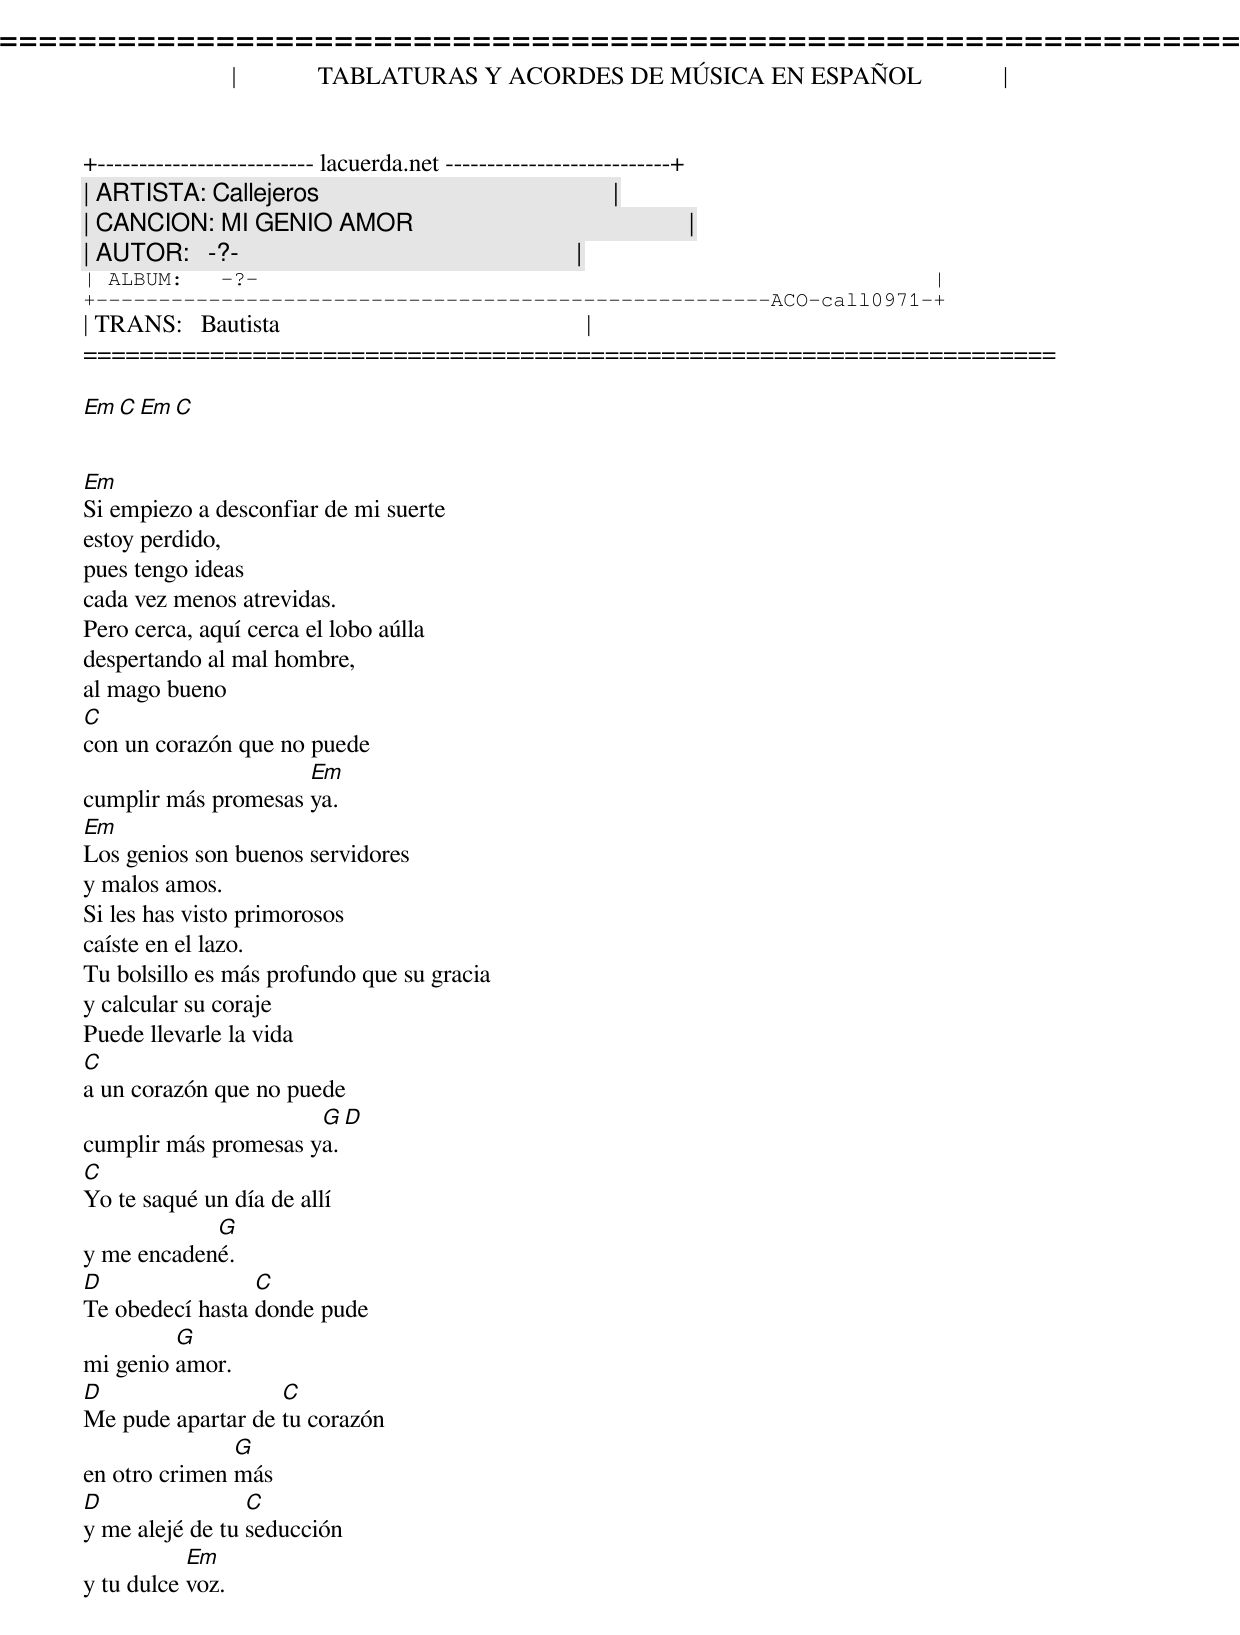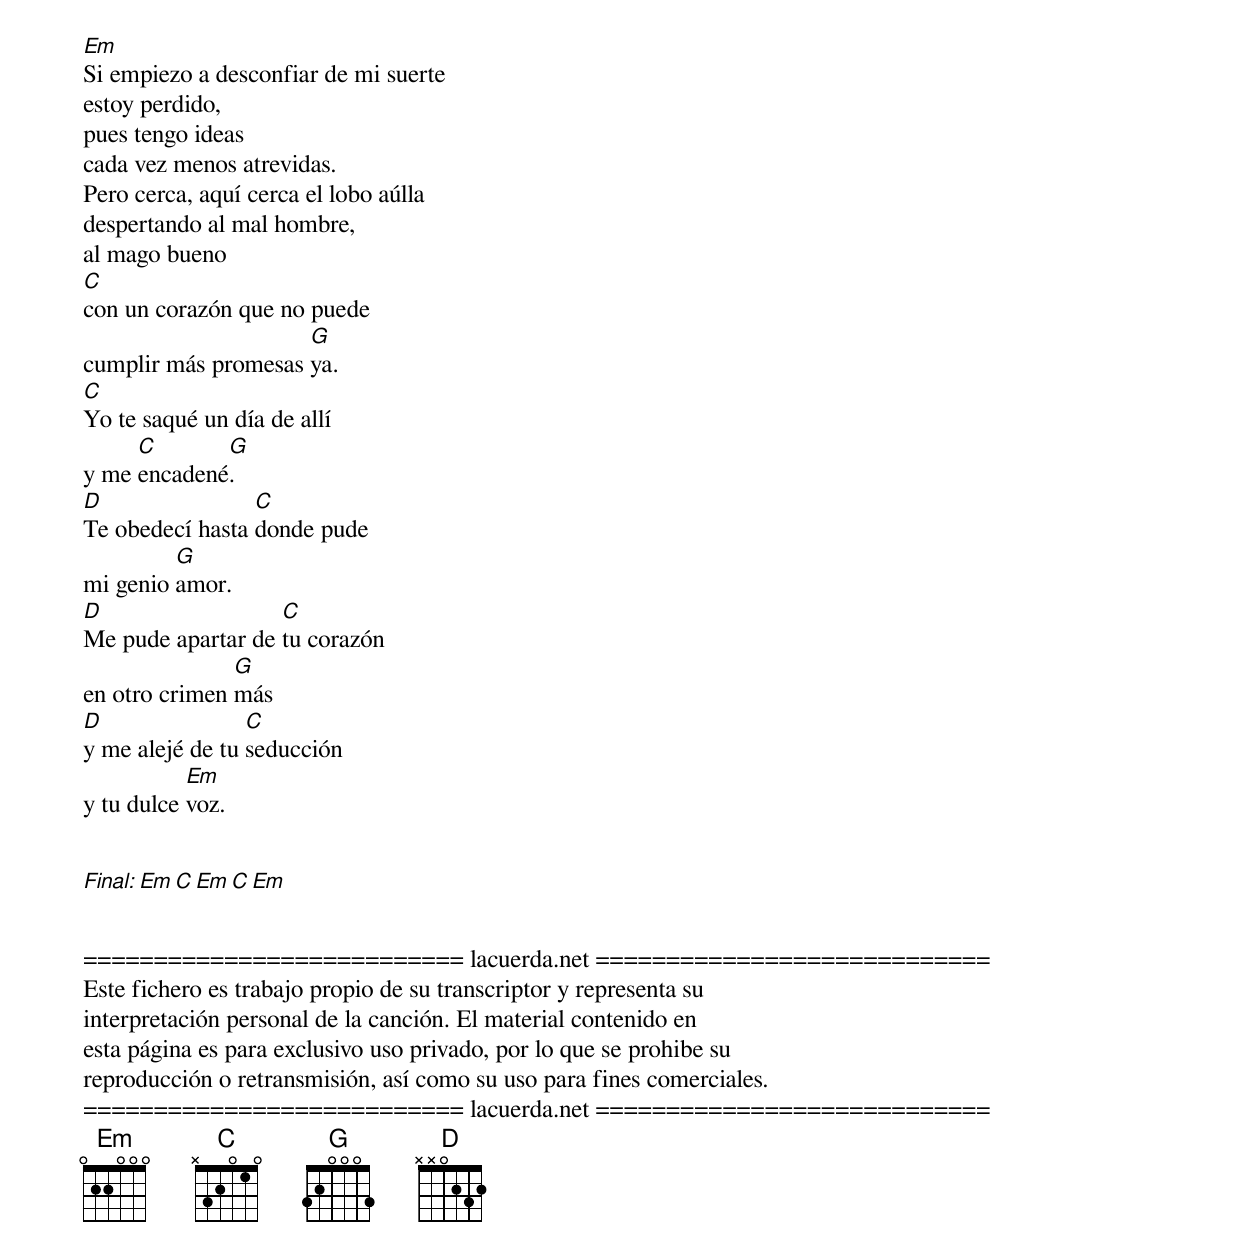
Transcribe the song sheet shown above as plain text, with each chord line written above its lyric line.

=====================================================================
|             TABLATURAS Y ACORDES DE MÚSICA EN ESPAÑOL             |
+-------------------------- lacuerda.net ---------------------------+
| ARTISTA: Callejeros                                               |
| CANCION: MI GENIO AMOR                                            |
| AUTOR:   -?-                                                      |
| ALBUM:   -?-                                                      |
+------------------------------------------------------ACO-call0971-+
| TRANS:   Bautista                                                 |
=====================================================================

Em C Em C


Em
Si empiezo a desconfiar de mi suerte
estoy perdido,
pues tengo ideas
cada vez menos atrevidas.
Pero cerca, aquí cerca el lobo aúlla
despertando al mal hombre,
al mago bueno
C
con un corazón que no puede
                     Em
cumplir más promesas ya.
Em
Los genios son buenos servidores
y malos amos.
Si les has visto primorosos
caíste en el lazo.
Tu bolsillo es más profundo que su gracia
y calcular su coraje
Puede llevarle la vida
C
a un corazón que no puede
                      G  D
cumplir más promesas ya.
C
Yo te saqué un día de allí
            G
y me encadené.
D                C
Te obedecí hasta donde pude
         G
mi genio amor.
D                  C
Me pude apartar de tu corazón
               G
en otro crimen más
D                C
y me alejé de tu seducción
           Em
y tu dulce voz.

Em
Si empiezo a desconfiar de mi suerte
estoy perdido,
pues tengo ideas
cada vez menos atrevidas.
Pero cerca, aquí cerca el lobo aúlla
despertando al mal hombre,
al mago bueno
C
con un corazón que no puede
                     G
cumplir más promesas ya.
C
Yo te saqué un día de allí
     C       G
y me encadené.
D                C
Te obedecí hasta donde pude
         G
mi genio amor.
D                  C
Me pude apartar de tu corazón
               G
en otro crimen más
D                C
y me alejé de tu seducción
           Em
y tu dulce voz.


Final: Em C Em C Em


=========================== lacuerda.net ============================
Este fichero es trabajo propio de su transcriptor y representa su
interpretación personal de la canción. El material contenido en
esta página es para exclusivo uso privado, por lo que se prohibe su
reproducción o retransmisión, así como su uso para fines comerciales.
=========================== lacuerda.net ============================
